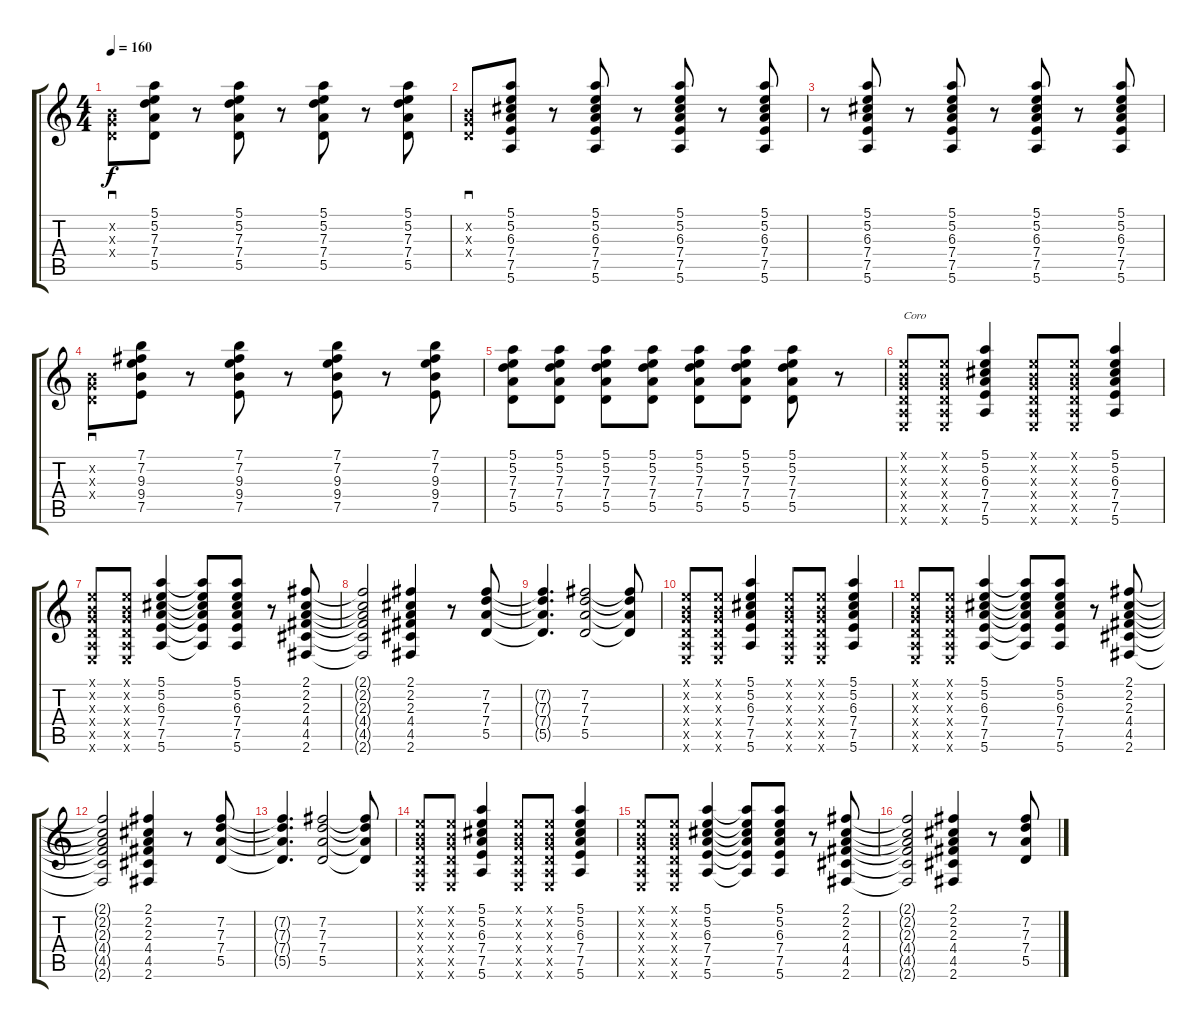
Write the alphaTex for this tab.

\track "" {instrument electricguitarclean}
\staff {score tabs}
\tuning (E4 B3 G3 D3 A2 E2) {hide}
\ts (4 4)
\tempo 160
\clef g2
\ks c
(0.2{x} 0.3{x} 0.4{x}).8{sd dy f} (5.1 5.2 7.3 7.4 5.5).8 r.8 (5.1 5.2 7.3 7.4 5.5).8 r.8 (5.1 5.2 7.3 7.4 5.5).8 r.8 (5.1 5.2 7.3 7.4 5.5).8 |
(0.2{x} 0.3{x} 0.4{x}).8{sd} (5.1 5.2 6.3 7.4 7.5 5.6).8 r.8 (5.1 5.2 6.3 7.4 7.5 5.6).8 r.8 (5.1 5.2 6.3 7.4 7.5 5.6).8 r.8 (5.1 5.2 6.3 7.4 7.5 5.6).8 |
r.8 (5.1 5.2 6.3 7.4 7.5 5.6).8 r.8 (5.1 5.2 6.3 7.4 7.5 5.6).8 r.8 (5.1 5.2 6.3 7.4 7.5 5.6).8 r.8 (5.1 5.2 6.3 7.4 7.5 5.6).8 |
(0.2{x} 0.3{x} 0.4{x}).8{sd} (7.1 7.2 9.3 9.4 7.5).8 r.8 (7.1 7.2 9.3 9.4 7.5).8 r.8 (7.1 7.2 9.3 9.4 7.5).8 r.8 (7.1 7.2 9.3 9.4 7.5).8 |
(5.1 5.2 7.3 7.4 5.5).8 (5.1 5.2 7.3 7.4 5.5).8 (5.1 5.2 7.3 7.4 5.5).8 (5.1 5.2 7.3 7.4 5.5).8 (5.1 5.2 7.3 7.4 5.5).8 (5.1 5.2 7.3 7.4 5.5).8 (5.1 5.2 7.3 7.4 5.5).8 r.8 |
(0.1{x} 0.2{x} 0.3{x} 0.4{x} 0.5{x} 0.6{x}).8{txt "Coro"} (0.1{x} 0.2{x} 0.3{x} 0.4{x} 0.5{x} 0.6{x}).8 (5.1 5.2 6.3 7.4 7.5 5.6).4 (0.1{x} 0.2{x} 0.3{x} 0.4{x} 0.5{x} 0.6{x}).8 (0.1{x} 0.2{x} 0.3{x} 0.4{x} 0.5{x} 0.6{x}).8 (5.1 5.2 6.3 7.4 7.5 5.6).4 |
(0.1{x} 0.2{x} 0.3{x} 0.4{x} 0.5{x} 0.6{x}).8 (0.1{x} 0.2{x} 0.3{x} 0.4{x} 0.5{x} 0.6{x}).8 (5.1 5.2 6.3 7.4 7.5 5.6).4 (5.1{t} 5.2{t} 6.3{t} 7.4{t} 7.5{t} 5.6{t}).8 (5.1 5.2 6.3 7.4 7.5 5.6).8 r.8 (2.1 2.2 2.3 4.4 4.5 2.6).8 |
(2.1{t} 2.2{t} 2.3{t} 4.4{t} 4.5{t} 2.6{t}).2 (2.1 2.2 2.3 4.4 4.5 2.6).4 r.8 (7.2 7.3 7.4 5.5).8 |
(7.2{t} 7.3{t} 7.4{t} 5.5{t}).4{d} (7.2 7.3 7.4 5.5).2 (7.2{t} 7.3{t} 7.4{t} 5.5{t}).8 |
(0.1{x} 0.2{x} 0.3{x} 0.4{x} 0.5{x} 0.6{x}).8 (0.1{x} 0.2{x} 0.3{x} 0.4{x} 0.5{x} 0.6{x}).8 (5.1 5.2 6.3 7.4 7.5 5.6).4 (0.1{x} 0.2{x} 0.3{x} 0.4{x} 0.5{x} 0.6{x}).8 (0.1{x} 0.2{x} 0.3{x} 0.4{x} 0.5{x} 0.6{x}).8 (5.1 5.2 6.3 7.4 7.5 5.6).4 |
(0.1{x} 0.2{x} 0.3{x} 0.4{x} 0.5{x} 0.6{x}).8 (0.1{x} 0.2{x} 0.3{x} 0.4{x} 0.5{x} 0.6{x}).8 (5.1 5.2 6.3 7.4 7.5 5.6).4 (5.1{t} 5.2{t} 6.3{t} 7.4{t} 7.5{t} 5.6{t}).8 (5.1 5.2 6.3 7.4 7.5 5.6).8 r.8 (2.1 2.2 2.3 4.4 4.5 2.6).8 |
(2.1{t} 2.2{t} 2.3{t} 4.4{t} 4.5{t} 2.6{t}).2 (2.1 2.2 2.3 4.4 4.5 2.6).4 r.8 (7.2 7.3 7.4 5.5).8 |
(7.2{t} 7.3{t} 7.4{t} 5.5{t}).4{d} (7.2 7.3 7.4 5.5).2 (7.2{t} 7.3{t} 7.4{t} 5.5{t}).8 |
(0.1{x} 0.2{x} 0.3{x} 0.4{x} 0.5{x} 0.6{x}).8 (0.1{x} 0.2{x} 0.3{x} 0.4{x} 0.5{x} 0.6{x}).8 (5.1 5.2 6.3 7.4 7.5 5.6).4 (0.1{x} 0.2{x} 0.3{x} 0.4{x} 0.5{x} 0.6{x}).8 (0.1{x} 0.2{x} 0.3{x} 0.4{x} 0.5{x} 0.6{x}).8 (5.1 5.2 6.3 7.4 7.5 5.6).4 |
(0.1{x} 0.2{x} 0.3{x} 0.4{x} 0.5{x} 0.6{x}).8 (0.1{x} 0.2{x} 0.3{x} 0.4{x} 0.5{x} 0.6{x}).8 (5.1 5.2 6.3 7.4 7.5 5.6).4 (5.1{t} 5.2{t} 6.3{t} 7.4{t} 7.5{t} 5.6{t}).8 (5.1 5.2 6.3 7.4 7.5 5.6).8 r.8 (2.1 2.2 2.3 4.4 4.5 2.6).8 |
(2.1{t} 2.2{t} 2.3{t} 4.4{t} 4.5{t} 2.6{t}).2 (2.1 2.2 2.3 4.4 4.5 2.6).4 r.8 (7.2 7.3 7.4 5.5).8
